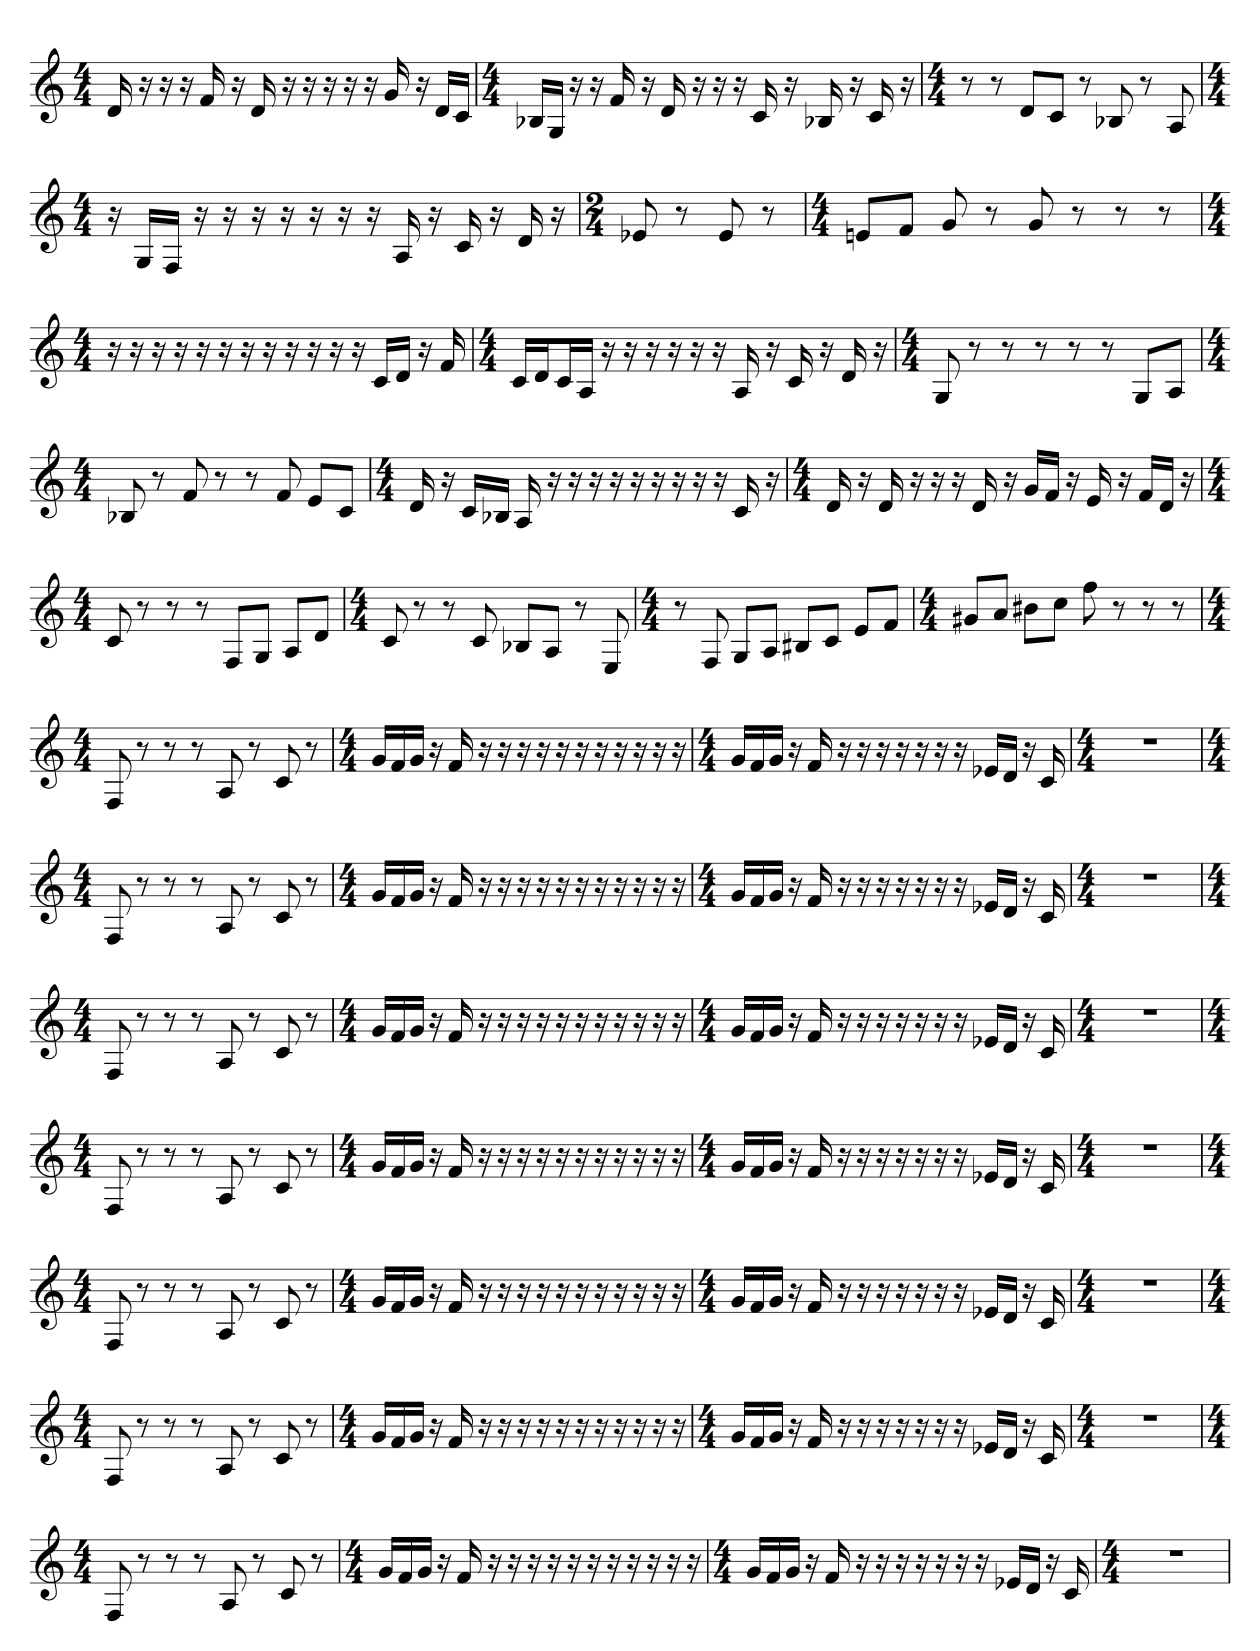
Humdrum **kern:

**kern
*part1
*staff1
*M4/4
=
16d
16r
16r
16r
16f
16r
16d
16r
16r
16r
16r
16r
16g
16r
16dLL
16cJJ
=
*M4/4
16B-XLL
16GJJ
16r
16r
16f
16r
16d
16r
16r
16r
16c
16r
16B-X
16r
16c
16r
=
*M4/4
8r
8r
8dL
8cJ
8r
8B-X
8r
8A
=
*M4/4
16r
16GLL
16FJJ
16r
16r
16r
16r
16r
16r
16r
16A
16r
16c
16r
16d
16r
=
*M2/4
8e-X
8r
8e-
8r
=
*M4/4
8enL
8fJ
8g
8r
8g
8r
8r
8r
=
*M4/4
16r
16r
16r
16r
16r
16r
16r
16r
16r
16r
16r
16r
16cLL
16dJJ
16r
16f
=
*M4/4
16cLL
16dJ
16cL
16AJJ
16r
16r
16r
16r
16r
16r
16A
16r
16c
16r
16d
16r
=
*M4/4
8G
8r
8r
8r
8r
8r
8GL
8AJ
=
*M4/4
8B-X
8r
8f
8r
8r
8f
8eL
8cJ
=
*M4/4
16d
16r
16cLL
16B-XJJ
16A
16r
16r
16r
16r
16r
16r
16r
16r
16r
16c
16r
=
*M4/4
16d
16r
16d
16r
16r
16r
16d
16r
16gLL
16fJJ
16r
16e
16r
16fLL
16dJJ
16r
=
*M4/4
8c
8r
8r
8r
8FL
8GJ
8AL
8dJ
=
*M4/4
8c
8r
8r
8c
8B-XL
8AJ
8r
8E
=
*M4/4
8r
8F
8GL
8AJ
8B#XL
8cJ
8eL
8fJ
=
*M4/4
8g#XL
8aJ
8b#XL
8ccJ
8ff
8r
8r
8r
=
*M4/4
8F
8r
8r
8r
8A
8r
8c
8r
=
*M4/4
16gLL
16f
16gJJ
16r
16f
16r
16r
16r
16r
16r
16r
16r
16r
16r
16r
16r
=
*M4/4
16gLL
16f
16gJJ
16r
16f
16r
16r
16r
16r
16r
16r
16r
16e-XLL
16dJJ
16r
16c
=
*M4/4
1r
=
*M4/4
8F
8r
8r
8r
8A
8r
8c
8r
=
*M4/4
16gLL
16f
16gJJ
16r
16f
16r
16r
16r
16r
16r
16r
16r
16r
16r
16r
16r
=
*M4/4
16gLL
16f
16gJJ
16r
16f
16r
16r
16r
16r
16r
16r
16r
16e-XLL
16dJJ
16r
16c
=
*M4/4
1r
=
*M4/4
8F
8r
8r
8r
8A
8r
8c
8r
=
*M4/4
16gLL
16f
16gJJ
16r
16f
16r
16r
16r
16r
16r
16r
16r
16r
16r
16r
16r
=
*M4/4
16gLL
16f
16gJJ
16r
16f
16r
16r
16r
16r
16r
16r
16r
16e-XLL
16dJJ
16r
16c
=
*M4/4
1r
=
*M4/4
8F
8r
8r
8r
8A
8r
8c
8r
=
*M4/4
16gLL
16f
16gJJ
16r
16f
16r
16r
16r
16r
16r
16r
16r
16r
16r
16r
16r
=
*M4/4
16gLL
16f
16gJJ
16r
16f
16r
16r
16r
16r
16r
16r
16r
16e-XLL
16dJJ
16r
16c
=
*M4/4
1r
=
*M4/4
8F
8r
8r
8r
8A
8r
8c
8r
=
*M4/4
16gLL
16f
16gJJ
16r
16f
16r
16r
16r
16r
16r
16r
16r
16r
16r
16r
16r
=
*M4/4
16gLL
16f
16gJJ
16r
16f
16r
16r
16r
16r
16r
16r
16r
16e-XLL
16dJJ
16r
16c
=
*M4/4
1r
=
*M4/4
8F
8r
8r
8r
8A
8r
8c
8r
=
*M4/4
16gLL
16f
16gJJ
16r
16f
16r
16r
16r
16r
16r
16r
16r
16r
16r
16r
16r
=
*M4/4
16gLL
16f
16gJJ
16r
16f
16r
16r
16r
16r
16r
16r
16r
16e-XLL
16dJJ
16r
16c
=
*M4/4
1r
=
*M4/4
8F
8r
8r
8r
8A
8r
8c
8r
=
*M4/4
16gLL
16f
16gJJ
16r
16f
16r
16r
16r
16r
16r
16r
16r
16r
16r
16r
16r
=
*M4/4
16gLL
16f
16gJJ
16r
16f
16r
16r
16r
16r
16r
16r
16r
16e-XLL
16dJJ
16r
16c
=
*M4/4
1r
=
*-
